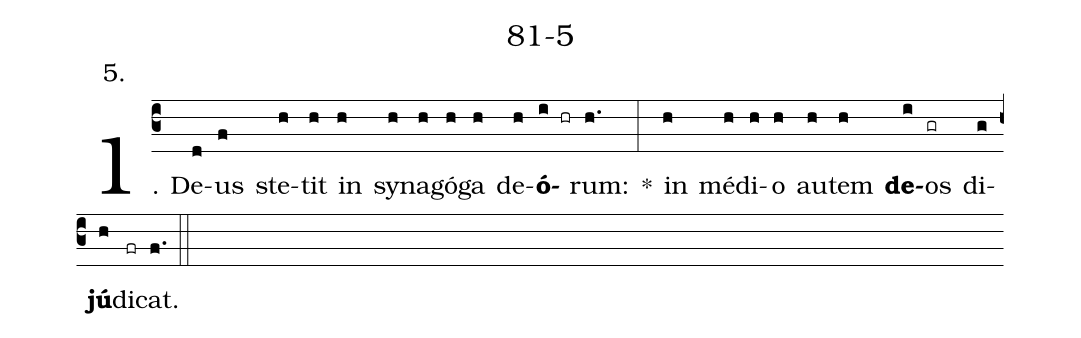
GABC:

name: 81-5;
annotation: 5.;
%%
(c3)1. De(d)us(f) ste(h)tit(h) in(h) sy(h)na(h)gó(h)ga(h) de(h)<b>ó</b>(i hr)rum:(h.) *(:) in(h) mé(h)di(h)o(h) au(h)tem(h) <b>de</b>(i)os(gr) di(g)<b>jú</b>(h)di(fr)cat.(f.) (::)
